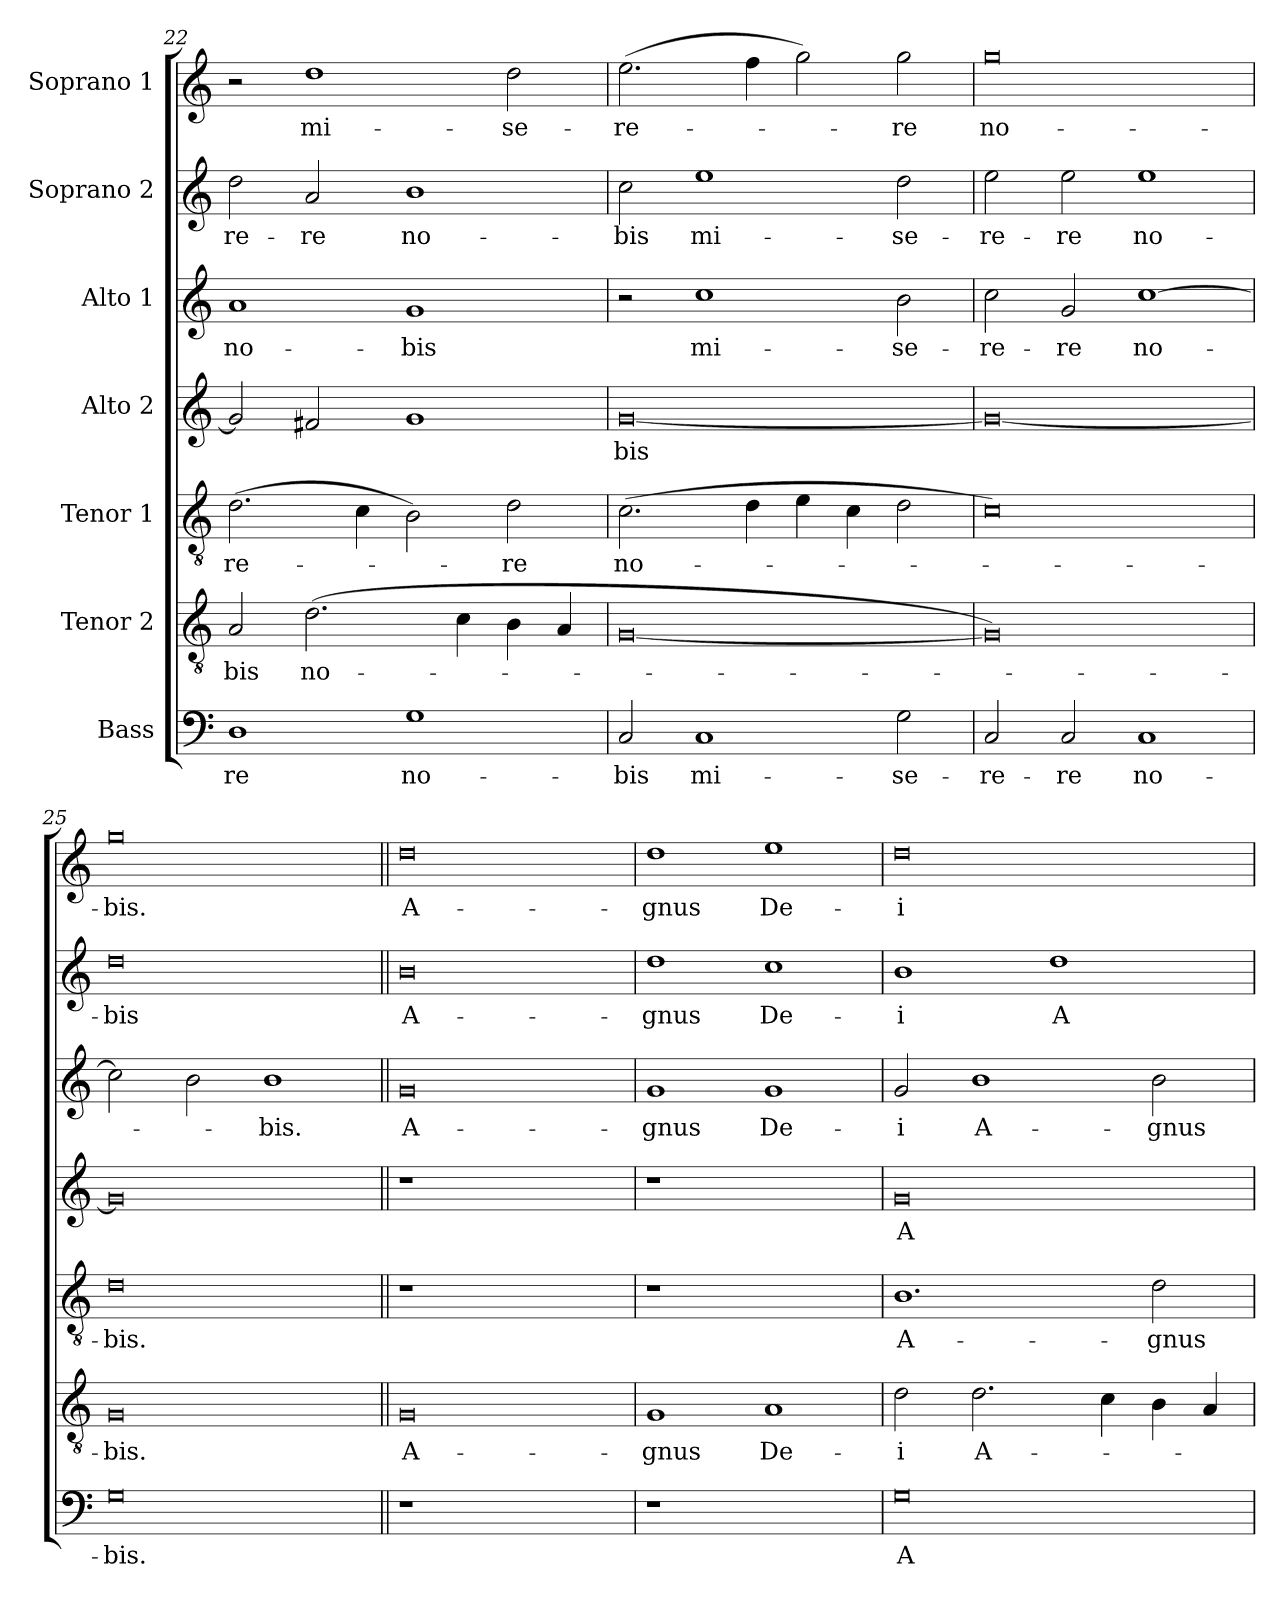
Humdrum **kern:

**kern	**text	**kern	**text	**kern	**text	**kern	**text	**kern	**text	**kern	**text	**kern	**text
*part7	*part7	*part6	*part6	*part5	*part5	*part4	*part4	*part3	*part3	*part2	*part2	*part1	*part1
*staff7	*staff7	*staff6	*staff6	*staff5	*staff5	*staff4	*staff4	*staff3	*staff3	*staff2	*staff2	*staff1	*staff1
*I"Bass	*	*I"Tenor 2	*	*I"Tenor 1	*	*I"Alto 2	*	*I"Alto 1	*	*I"Soprano 2	*	*I"Soprano 1	*
*clefF4	*	*clefGv2	*	*clefGv2	*	*clefG2	*	*clefG2	*	*clefG2	*	*clefG2	*
*k[]	*	*k[]	*	*k[]	*	*k[]	*	*k[]	*	*k[]	*	*k[]	*
*C:	*	*C:	*	*C:	*	*C:	*	*C:	*	*C:	*	*C:	*
=22	=22	=22	=22	=22	=22	=22	=22	=22	=22	=22	=22	=22	=22
1D	-re	2A/	-bis	(2.d\	-re-	2g/]	.	1a	no-	2dd\	-re-	2r	.
.	.	(2.d\	no-	.	.	2f#X/	.	.	.	2a/	-re	1dd	mi-
.	.	.	.	4c\	.	.	.	.	.	.	.	.	.
1G	no-	.	.	2B\)	.	1g	.	1g	-bis	1b	no-	.	.
.	.	4c\	.	.	.	.	.	.	.	.	.	.	.
.	.	4B\	.	2d\	-re	.	.	.	.	.	.	2dd\	-se-
.	.	4A/	.	.	.	.	.	.	.	.	.	.	.
=23	=23	=23	=23	=23	=23	=23	=23	=23	=23	=23	=23	=23	=23
2C/	-bis	[0G	.	(2.c\	no-	[0g	-bis	2r	.	2cc\	-bis	(2.ee\	-re-
1C	mi-	.	.	.	.	.	.	1cc	mi-	1ee	mi-	.	.
.	.	.	.	4d\	.	.	.	.	.	.	.	4ff\	.
.	.	.	.	4e\	.	.	.	.	.	.	.	2gg\)	.
.	.	.	.	4c\	.	.	.	.	.	.	.	.	.
2G\	-se-	.	.	2d\	.	.	.	2b\	-se-	2dd\	-se-	2gg\	-re
=24	=24	=24	=24	=24	=24	=24	=24	=24	=24	=24	=24	=24	=24
2C/	-re-	0G])	.	0c)	.	0g_	.	2cc\	-re-	2ee\	-re-	0gg	no-
2C/	-re	.	.	.	.	.	.	2g/	-re	2ee\	-re	.	.
1C	no-	.	.	.	.	.	.	[1cc	no-	1ee	no-	.	.
=25	=25	=25	=25	=25	=25	=25	=25	=25	=25	=25	=25	=25	=25
0G	-bis.	0G	-bis.	0d	-bis.	0g]	.	2cc\]	.	0dd	-bis	0gg	-bis.
.	.	.	.	.	.	.	.	2b\	.	.	.	.	.
.	.	.	.	.	.	.	.	1b	-bis.	.	.	.	.
=26||	=26||	=26||	=26||	=26||	=26||	=26||	=26||	=26||	=26||	=26||	=26||	=26||	=26||
1r	.	0G	A-	1r	.	1r	.	0g	A-	0b	A-	0dd	A-
1ryy	.	.	.	1ryy	.	1ryy	.	.	.	.	.	.	.
!!LO:PB:g=z
=27	=27	=27	=27	=27	=27	=27	=27	=27	=27	=27	=27	=27	=27
1r	.	1G	-gnus	1r	.	1r	.	1g	-gnus	1dd	-gnus	1dd	-gnus
1ryy	.	1A	De-	1ryy	.	1ryy	.	1g	De-	1cc	De-	1ee	De-
=28	=28	=28	=28	=28	=28	=28	=28	=28	=28	=28	=28	=28	=28
0G	A-	2d\	-i	1.B	A-	0g	A-	2g/	-i	1b	-i	0dd	-i
.	.	2.d\	A-	.	.	.	.	1b	A-	.	.	.	.
.	.	.	.	.	.	.	.	.	.	1dd	A-	.	.
.	.	4c\	.	.	.	.	.	.	.	.	.	.	.
.	.	4B\	.	2d\	-gnus	.	.	2b\	-gnus	.	.	.	.
.	.	4A/	.	.	.	.	.	.	.	.	.	.	.
=	=	=	=	=	=	=	=	=	=	=	=	=	=
*-	*-	*-	*-	*-	*-	*-	*-	*-	*-	*-	*-	*-	*-
